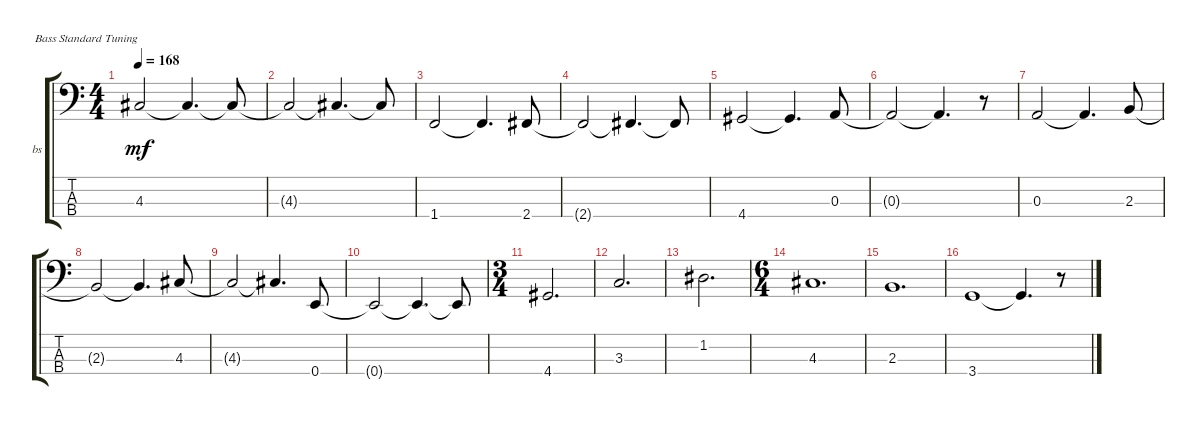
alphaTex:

\bracketExtendMode groupsimilarinstruments
\firstSystemTrackNameOrientation horizontal
\otherSystemsTrackNameOrientation horizontal
\track ("bass" "bs") {instrument acousticbass}
\staff {score tabs}
\tuning (G2 D2 A1 E1)
\ts (4 4)
\tempo 168
\clef f4
\scale
0.333333
\ks c
4.3{t}.2{dy mf} 4.3{t}.4{d} 4.3{t}.8 |
\scale
0.333333 4.3{t}.2 4.3{t}.4{d} 4.3{t}.8 |
\scale
0.333333 1.4.2 1.4{t}.4{d} 2.4.8 |
\scale
0.333333 2.4{t}.2 2.4{t}.4{d} 2.4{t}.8 |
\scale
0.333333 4.4.2 4.4{t}.4{d} 0.3.8 |
\scale
0.333333 0.3{t}.2 0.3{t}.4{d} r.8 |
\scale
0.333333 0.3.2 0.3{t}.4{d} 2.3.8 |
\scale
0.333333 2.3{t}.2 2.3{t}.4{d} 4.3.8 |
\scale
0.333333 4.3{t}.2 4.3{t}.4{d} 0.4.8 |
\scale
0.333333 0.4{t}.2 0.4{t}.4{d} 0.4{t}.8 |
\ts (3 4)
\scale
0.487395 4.4.2{d} |
\scale
0.256303 3.3.2{d} |
\scale
0.256303 1.2.2{d} |
\ts (6 4)
\scale
0.487395 4.3.1{d} |
\scale
0.256303 2.3.1{d} |
\scale
0.256303 3.4.1 3.4{t}.4{d} r.8
